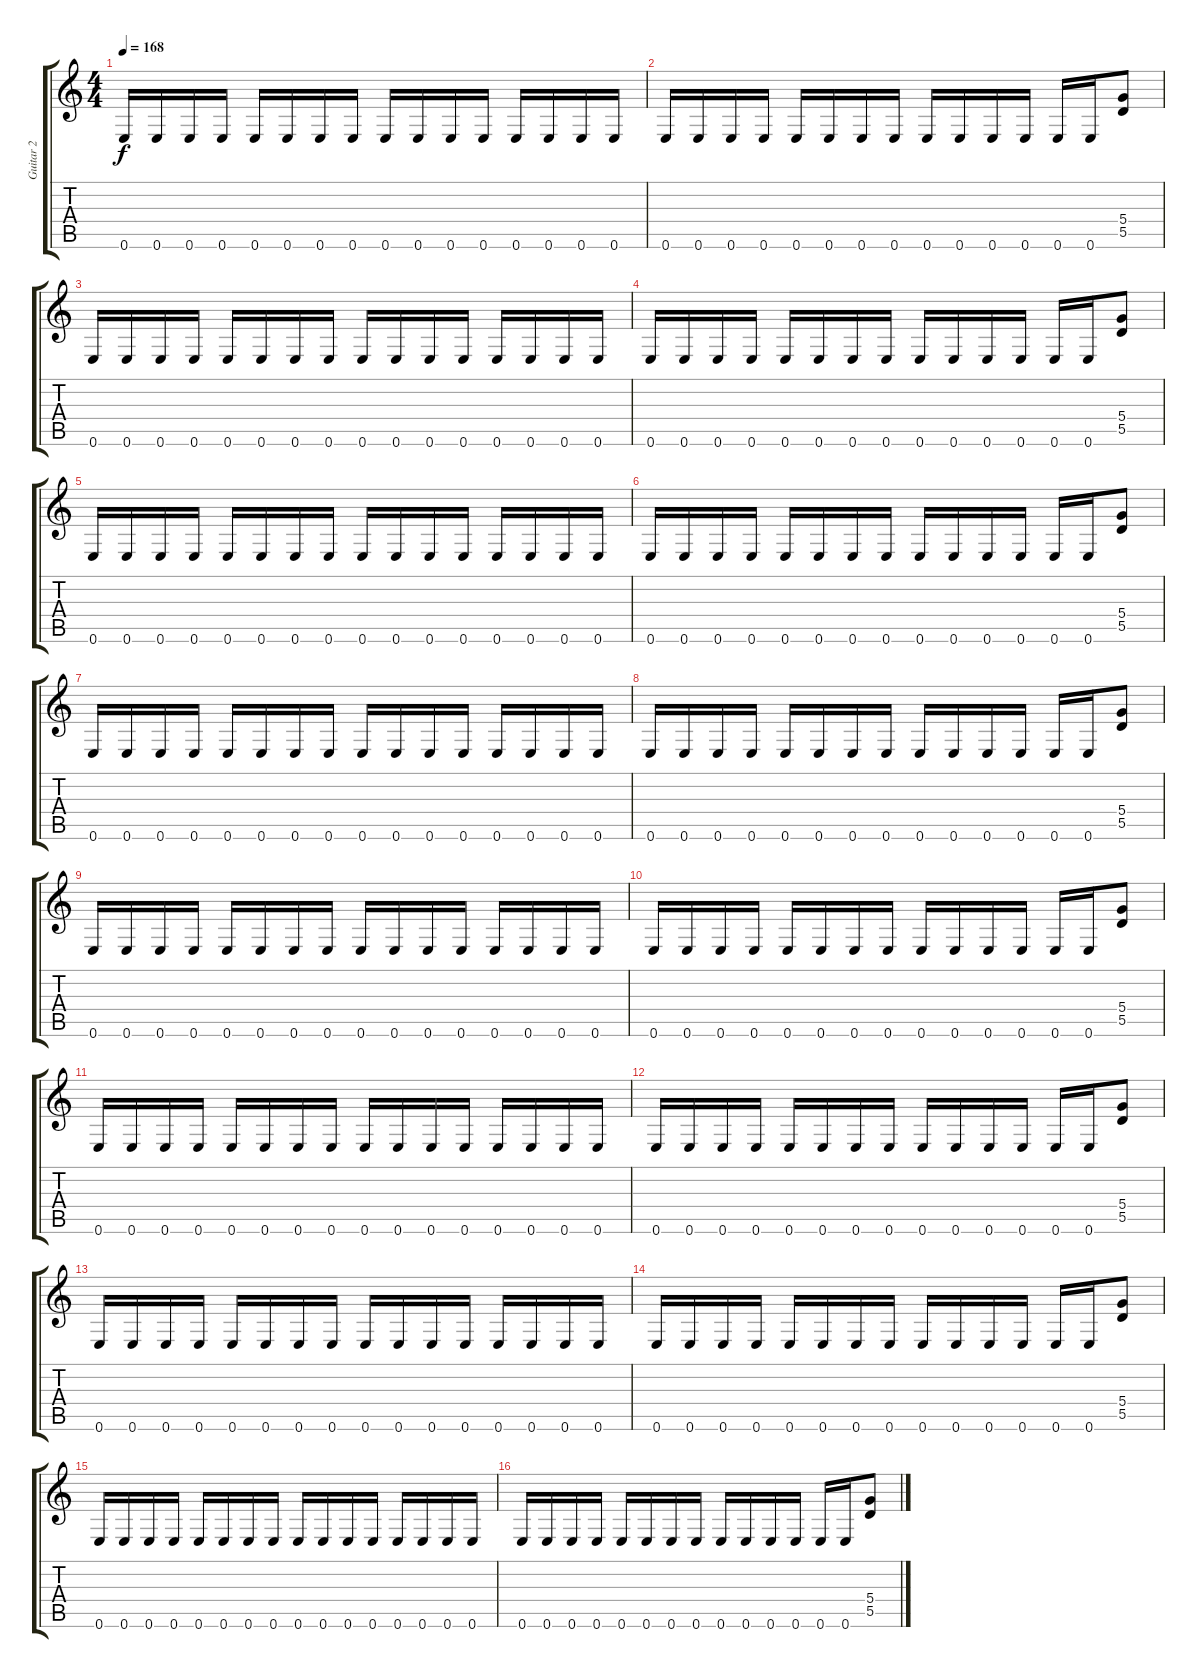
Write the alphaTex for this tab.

\track ("Guitar 2" "Guitar 2") {instrument overdrivenguitar}
\staff {score tabs}
\tuning (E4 B3 G3 D3 A2 E2) {hide}
\ts (4 4)
\tempo 168
\clef g2
\ks c
0.6.16{dy f} 0.6.16 0.6.16 0.6.16 0.6.16 0.6.16 0.6.16 0.6.16 0.6.16 0.6.16 0.6.16 0.6.16 0.6.16 0.6.16 0.6.16 0.6.16 |
0.6.16 0.6.16 0.6.16 0.6.16 0.6.16 0.6.16 0.6.16 0.6.16 0.6.16 0.6.16 0.6.16 0.6.16 0.6.16 0.6.16 (5.4 5.5).8 |
0.6.16 0.6.16 0.6.16 0.6.16 0.6.16 0.6.16 0.6.16 0.6.16 0.6.16 0.6.16 0.6.16 0.6.16 0.6.16 0.6.16 0.6.16 0.6.16 |
0.6.16 0.6.16 0.6.16 0.6.16 0.6.16 0.6.16 0.6.16 0.6.16 0.6.16 0.6.16 0.6.16 0.6.16 0.6.16 0.6.16 (5.4 5.5).8 |
0.6.16 0.6.16 0.6.16 0.6.16 0.6.16 0.6.16 0.6.16 0.6.16 0.6.16 0.6.16 0.6.16 0.6.16 0.6.16 0.6.16 0.6.16 0.6.16 |
0.6.16 0.6.16 0.6.16 0.6.16 0.6.16 0.6.16 0.6.16 0.6.16 0.6.16 0.6.16 0.6.16 0.6.16 0.6.16 0.6.16 (5.4 5.5).8 |
0.6.16 0.6.16 0.6.16 0.6.16 0.6.16 0.6.16 0.6.16 0.6.16 0.6.16 0.6.16 0.6.16 0.6.16 0.6.16 0.6.16 0.6.16 0.6.16 |
0.6.16 0.6.16 0.6.16 0.6.16 0.6.16 0.6.16 0.6.16 0.6.16 0.6.16 0.6.16 0.6.16 0.6.16 0.6.16 0.6.16 (5.4 5.5).8 |
0.6.16 0.6.16 0.6.16 0.6.16 0.6.16 0.6.16 0.6.16 0.6.16 0.6.16 0.6.16 0.6.16 0.6.16 0.6.16 0.6.16 0.6.16 0.6.16 |
0.6.16 0.6.16 0.6.16 0.6.16 0.6.16 0.6.16 0.6.16 0.6.16 0.6.16 0.6.16 0.6.16 0.6.16 0.6.16 0.6.16 (5.4 5.5).8 |
0.6.16 0.6.16 0.6.16 0.6.16 0.6.16 0.6.16 0.6.16 0.6.16 0.6.16 0.6.16 0.6.16 0.6.16 0.6.16 0.6.16 0.6.16 0.6.16 |
0.6.16 0.6.16 0.6.16 0.6.16 0.6.16 0.6.16 0.6.16 0.6.16 0.6.16 0.6.16 0.6.16 0.6.16 0.6.16 0.6.16 (5.4 5.5).8 |
0.6.16 0.6.16 0.6.16 0.6.16 0.6.16 0.6.16 0.6.16 0.6.16 0.6.16 0.6.16 0.6.16 0.6.16 0.6.16 0.6.16 0.6.16 0.6.16 |
0.6.16 0.6.16 0.6.16 0.6.16 0.6.16 0.6.16 0.6.16 0.6.16 0.6.16 0.6.16 0.6.16 0.6.16 0.6.16 0.6.16 (5.4 5.5).8 |
0.6.16 0.6.16 0.6.16 0.6.16 0.6.16 0.6.16 0.6.16 0.6.16 0.6.16 0.6.16 0.6.16 0.6.16 0.6.16 0.6.16 0.6.16 0.6.16 |
0.6.16 0.6.16 0.6.16 0.6.16 0.6.16 0.6.16 0.6.16 0.6.16 0.6.16 0.6.16 0.6.16 0.6.16 0.6.16 0.6.16 (5.4 5.5).8
